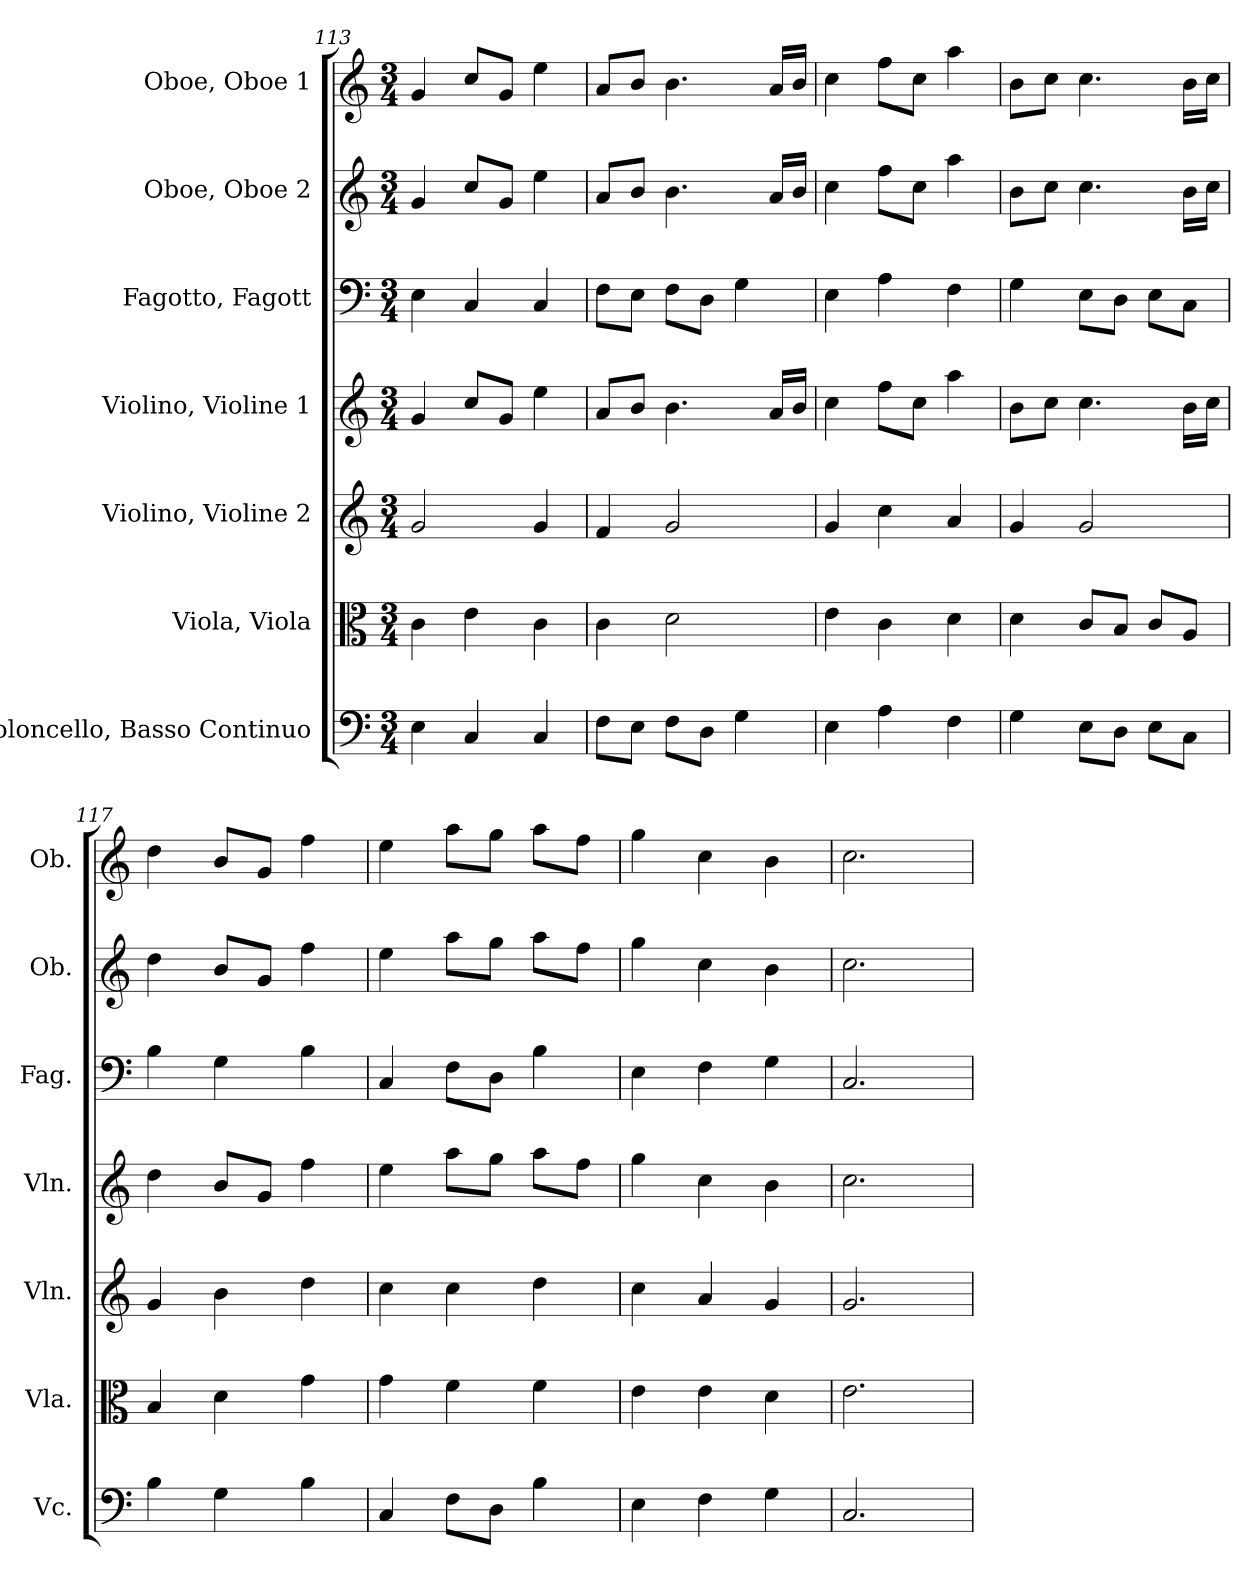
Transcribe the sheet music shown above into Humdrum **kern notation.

**kern	**kern	**kern	**kern	**kern	**kern	**kern
*part7	*part6	*part5	*part4	*part3	*part2	*part1
*staff7	*staff6	*staff5	*staff4	*staff3	*staff2	*staff1
*I"Violoncello, Basso Continuo	*I"Viola, Viola	*I"Violino, Violine 2	*I"Violino, Violine 1	*I"Fagotto, Fagott	*I"Oboe, Oboe 2	*I"Oboe, Oboe 1
*I'Vc.	*I'Vla.	*I'Vln.	*I'Vln.	*I'Fag.	*I'Ob.	*I'Ob.
*clefF4	*clefC3	*clefG2	*clefG2	*clefF4	*clefG2	*clefG2
*k[]	*k[]	*k[]	*k[]	*k[]	*k[]	*k[]
*M3/4	*M3/4	*M3/4	*M3/4	*M3/4	*M3/4	*M3/4
=113	=113	=113	=113	=113	=113	=113
4E\	4c\	2g/	4g/	4E\	4g/	4g/
4C/	4e\	.	8cc/L	4C/	8cc/L	8cc/L
.	.	.	8g/J	.	8g/J	8g/J
4C/	4c\	4g/	4ee\	4C/	4ee\	4ee\
=114	=114	=114	=114	=114	=114	=114
8F\L	4c\	4f/	8a/L	8F\L	8a/L	8a/L
8E\J	.	.	8b/J	8E\J	8b/J	8b/J
8F\L	2d\	2g/	4.b\	8F\L	4.b\	4.b\
8D\J	.	.	.	8D\J	.	.
4G\	.	.	.	4G\	.	.
.	.	.	16a/LL	.	16a/LL	16a/LL
.	.	.	16b/JJ	.	16b/JJ	16b/JJ
=115	=115	=115	=115	=115	=115	=115
4E\	4e\	4g/	4cc\	4E\	4cc\	4cc\
4A\	4c\	4cc\	8ff\L	4A\	8ff\L	8ff\L
.	.	.	8cc\J	.	8cc\J	8cc\J
4F\	4d\	4a/	4aa\	4F\	4aa\	4aa\
=116	=116	=116	=116	=116	=116	=116
4G\	4d\	4g/	8b\L	4G\	8b\L	8b\L
.	.	.	8cc\J	.	8cc\J	8cc\J
8E\L	8c/L	2g/	4.cc\	8E\L	4.cc\	4.cc\
8D\J	8B/J	.	.	8D\J	.	.
8E\L	8c/L	.	.	8E\L	.	.
8C\J	8A/J	.	16b\LL	8C\J	16b\LL	16b\LL
.	.	.	16cc\JJ	.	16cc\JJ	16cc\JJ
!!LO:LB:g=z
=117	=117	=117	=117	=117	=117	=117
4B\	4B/	4g/	4dd\	4B\	4dd\	4dd\
4G\	4d\	4b\	8b/L	4G\	8b/L	8b/L
.	.	.	8g/J	.	8g/J	8g/J
4B\	4g\	4dd\	4ff\	4B\	4ff\	4ff\
=118	=118	=118	=118	=118	=118	=118
4C/	4g\	4cc\	4ee\	4C/	4ee\	4ee\
8F\L	4f\	4cc\	8aa\L	8F\L	8aa\L	8aa\L
8D\J	.	.	8gg\J	8D\J	8gg\J	8gg\J
4B\	4f\	4dd\	8aa\L	4B\	8aa\L	8aa\L
.	.	.	8ff\J	.	8ff\J	8ff\J
=119	=119	=119	=119	=119	=119	=119
4E\	4e\	4cc\	4gg\	4E\	4gg\	4gg\
4F\	4e\	4a/	4cc\	4F\	4cc\	4cc\
4G\	4d\	4g/	4b\	4G\	4b\	4b\
=120	=120	=120	=120	=120	=120	=120
2.C/	2.e\	2.g/	2.cc\	2.C/	2.cc\	2.cc\
=	=	=	=	=	=	=
*-	*-	*-	*-	*-	*-	*-
